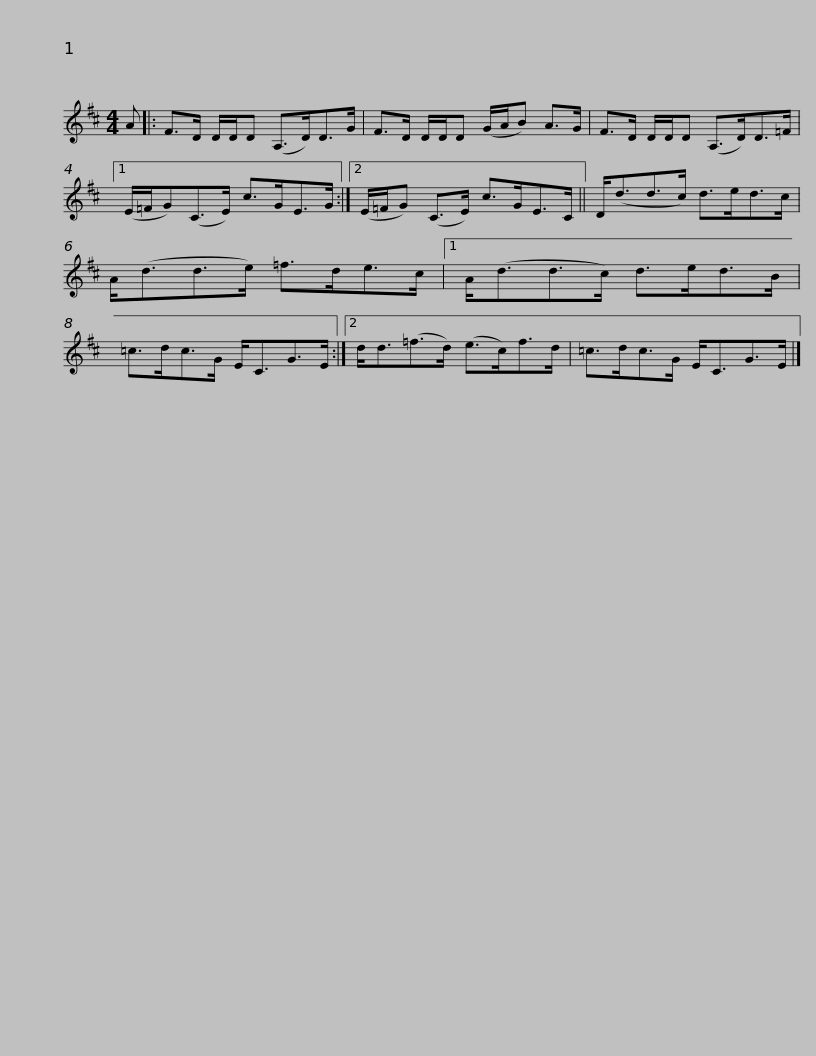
X:1
L:1/8
M:4/4
I:linebreak $
K:D
V:1 treble
V:1
 A |: F>D D/D/D (A,>D)D>G | F>D D/D/D (G/A/B) A>G | F>D D/D/D (A,>D)D>=F |1$ (E/=F/G)(C>E) c>GE>G :|2 %5
 (E/=F/G) (C>E) c>GE>C || D<(dd>c) d>ed>c | A<(dd>e) =f>de>c |1$ A<(dd>c) d>ed>B | =c>dc>G E<CG>E :|2 %10
 d<d(=f>d) (e>c)f>d | =c>dc>G E<CG>E |] %12
